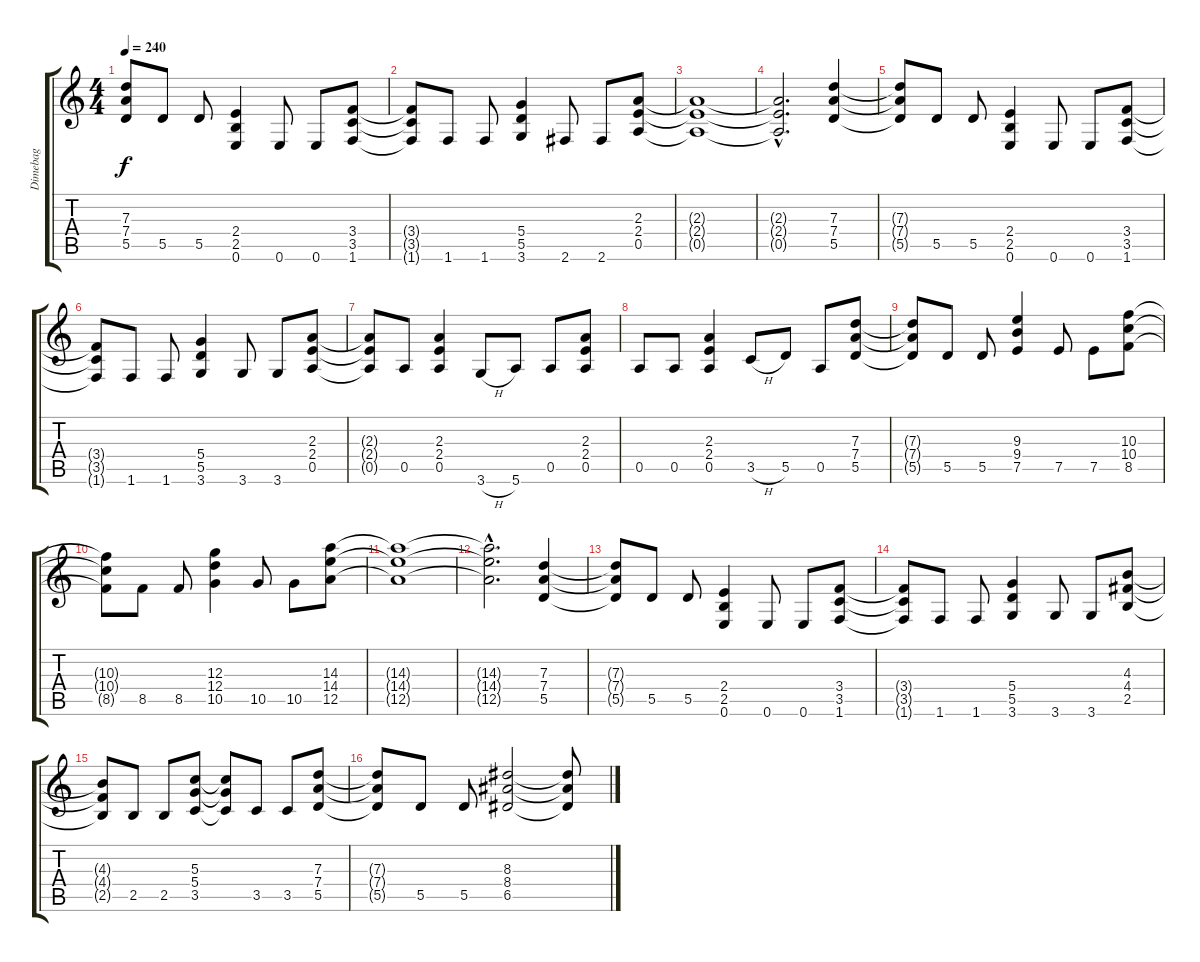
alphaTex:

\track ("Dimebag" "Dimebag") {instrument distortionguitar}
\staff {score tabs}
\tuning (E4 B3 G3 D3 A2 E2) {hide}
\ts (4 4)
\tempo 240
\clef g2
\ks c
(7.3{t} 7.4{t} 5.5{t}).8{dy f} 5.5.8 5.5.8 (2.4 2.5 0.6).4 0.6.8 0.6.8 (3.4 3.5 1.6).8 |
(3.4{t} 3.5{t} 1.6{t}).8 1.6.8 1.6.8 (5.4 5.5 3.6).4 2.6.8 2.6.8 (2.3 2.4 0.5).8 |
(2.3{t} 2.4{t} 0.5{t}).1 |
(2.3{hac t} 2.4{hac t} 0.5{hac t}).2{d} (7.3 7.4 5.5).4 |
(7.3{t} 7.4{t} 5.5{t}).8 5.5.8 5.5.8 (2.4 2.5 0.6).4 0.6.8 0.6.8 (3.4 3.5 1.6).8 |
(3.4{t} 3.5{t} 1.6{t}).8 1.6.8 1.6.8 (5.4 5.5 3.6).4 3.6.8 3.6.8 (2.3 2.4 0.5).8 |
(2.3{t} 2.4{t} 0.5{t}).8 0.5.8 (2.3 2.4 0.5).4 3.6{h}.8 5.6.8 0.5.8 (2.3 2.4 0.5).8 |
0.5.8 0.5.8 (2.3 2.4 0.5).4 3.5{h}.8 5.5.8 0.5.8 (7.3 7.4 5.5).8 |
(7.3{t} 7.4{t} 5.5{t}).8 5.5.8 5.5.8 (9.3 9.4 7.5).4 7.5.8 7.5.8 (10.3 10.4 8.5).8 |
(10.3{t} 10.4{t} 8.5{t}).8 8.5.8 8.5.8 (12.3 12.4 10.5).4 10.5.8 10.5.8 (14.3 14.4 12.5).8 |
(14.3{t} 14.4{t} 12.5{t}).1 |
(14.3{hac t} 14.4{hac t} 12.5{hac t}).2{d} (7.3 7.4 5.5).4 |
(7.3{t} 7.4{t} 5.5{t}).8 5.5.8 5.5.8 (2.4 2.5 0.6).4 0.6.8 0.6.8 (3.4 3.5 1.6).8 |
(3.4{t} 3.5{t} 1.6{t}).8 1.6.8 1.6.8 (5.4 5.5 3.6).4 3.6.8 3.6.8 (4.3 4.4 2.5).8 |
(4.3{t} 4.4{t} 2.5{t}).8 2.5.8 2.5.8 (5.3 5.4 3.5).8 (5.3{t} 5.4{t} 3.5{t}).8 3.5.8 3.5.8 (7.3 7.4 5.5).8 |
(7.3{t} 7.4{t} 5.5{t}).8 5.5.8 5.5.8 (8.3 8.4 6.5).2 (8.3{t} 8.4{t} 6.5{t}).8
